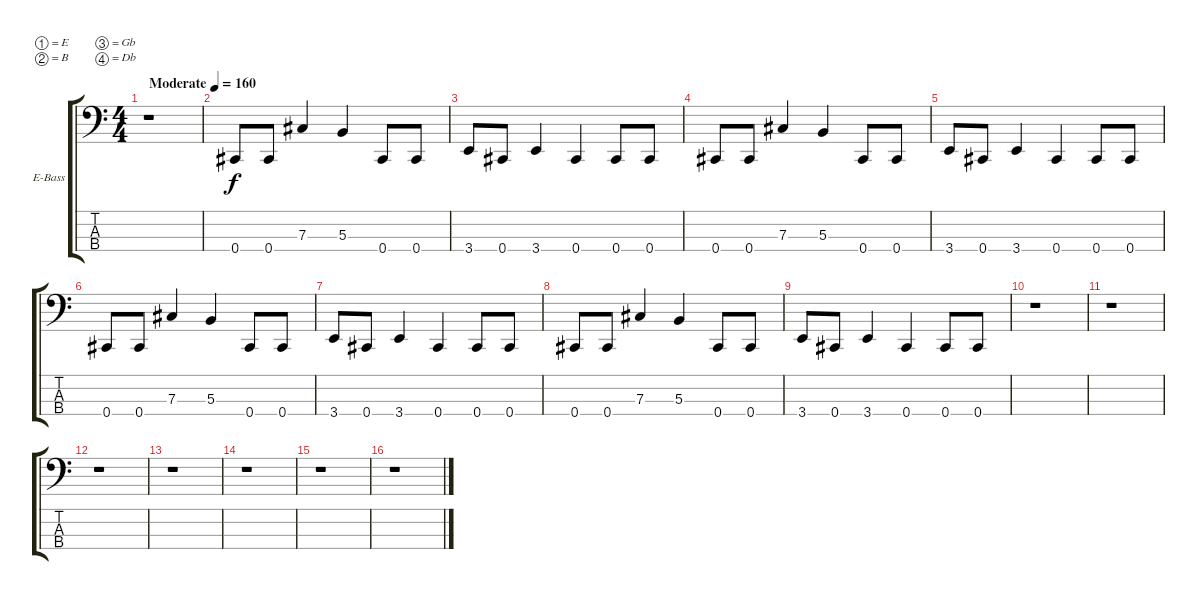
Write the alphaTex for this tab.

\bracketExtendMode groupsimilarinstruments
\firstSystemTrackNameOrientation horizontal
\otherSystemsTrackNameOrientation horizontal
\track ("Shawn Economaki" "E-Bass") {instrument electricbasspick}
\staff {score tabs}
\tuning (E2 B1 Gb1 Db1)
\ts (4 4)
\beaming (8 8)
\tempo (160 "Moderate")
\clef f4
\ks c
r.1{dy f instrument electricbasspick} |
0.4.8 0.4.8 7.3.4 5.3.4 0.4.8 0.4.8 |
3.4.8 0.4.8 3.4.4 0.4.4 0.4.8 0.4.8 |
0.4.8 0.4.8 7.3.4 5.3.4 0.4.8 0.4.8 |
3.4.8 0.4.8 3.4.4 0.4.4 0.4.8 0.4.8 |
0.4.8 0.4.8 7.3.4 5.3.4 0.4.8 0.4.8 |
3.4.8 0.4.8 3.4.4 0.4.4 0.4.8 0.4.8 |
0.4.8 0.4.8 7.3.4 5.3.4 0.4.8 0.4.8 |
3.4.8 0.4.8 3.4.4 0.4.4 0.4.8 0.4.8 |
r.1 |
r.1 |
r.1 |
r.1 |
r.1 |
r.1 |
r.1
